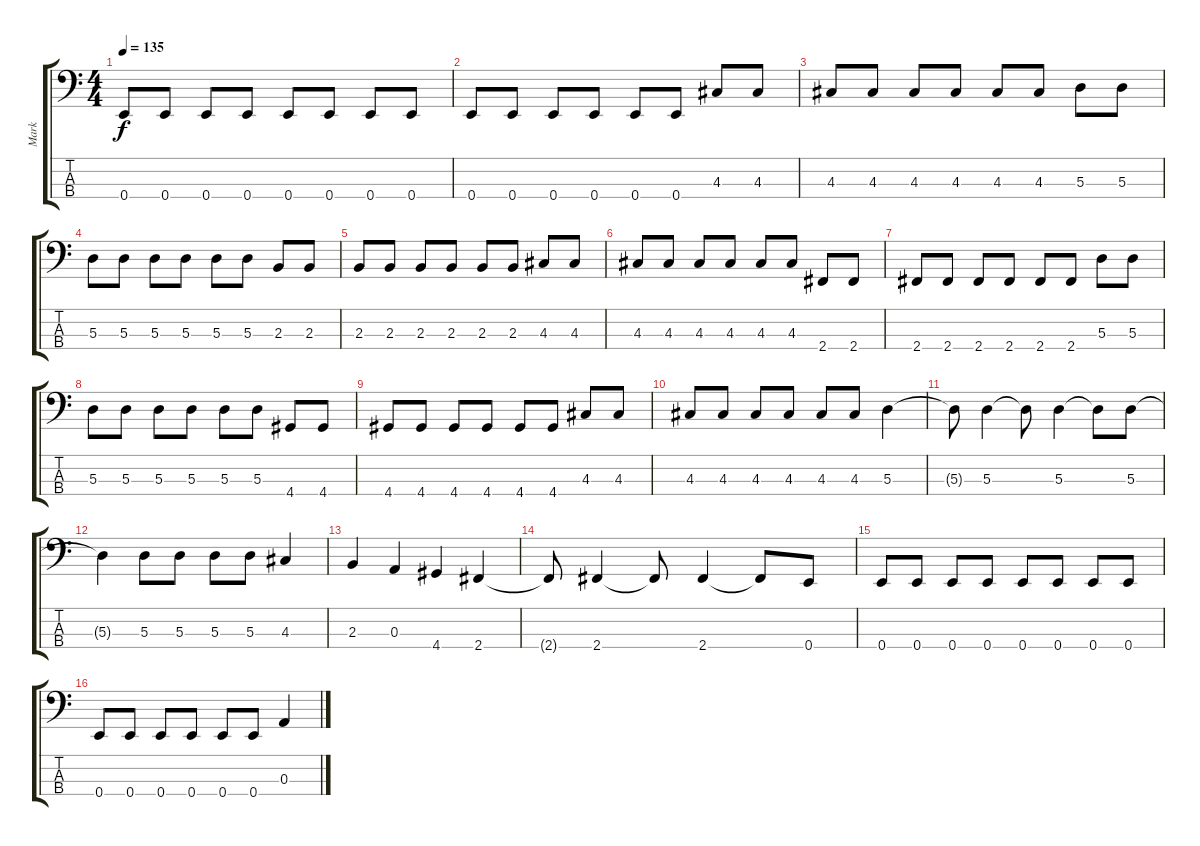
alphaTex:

\track ("Mark" "Mark") {instrument electricbassfinger}
\staff {score tabs}
\tuning (G2 D2 A1 E1) {hide}
\ts (4 4)
\tempo 135
\clef f4
\ks c
0.4.8{dy f} 0.4.8 0.4.8 0.4.8 0.4.8 0.4.8 0.4.8 0.4.8 |
0.4.8 0.4.8 0.4.8 0.4.8 0.4.8 0.4.8 4.3.8 4.3.8 |
4.3.8 4.3.8 4.3.8 4.3.8 4.3.8 4.3.8 5.3.8 5.3.8 |
5.3.8 5.3.8 5.3.8 5.3.8 5.3.8 5.3.8 2.3.8 2.3.8 |
2.3.8 2.3.8 2.3.8 2.3.8 2.3.8 2.3.8 4.3.8 4.3.8 |
4.3.8 4.3.8 4.3.8 4.3.8 4.3.8 4.3.8 2.4.8 2.4.8 |
2.4.8 2.4.8 2.4.8 2.4.8 2.4.8 2.4.8 5.3.8 5.3.8 |
5.3.8 5.3.8 5.3.8 5.3.8 5.3.8 5.3.8 4.4.8 4.4.8 |
4.4.8 4.4.8 4.4.8 4.4.8 4.4.8 4.4.8 4.3.8 4.3.8 |
4.3.8 4.3.8 4.3.8 4.3.8 4.3.8 4.3.8 5.3.4 |
5.3{t}.8 5.3.4 5.3{t}.8 5.3.4 5.3{t}.8 5.3.8 |
5.3{t}.4 5.3.8 5.3.8 5.3.8 5.3.8 4.3.4 |
2.3.4 0.3.4 4.4.4 2.4.4 |
2.4{t}.8 2.4.4 2.4{t}.8 2.4.4 2.4{t}.8 0.4.8 |
0.4.8 0.4.8 0.4.8 0.4.8 0.4.8 0.4.8 0.4.8 0.4.8 |
0.4.8 0.4.8 0.4.8 0.4.8 0.4.8 0.4.8 0.3.4
